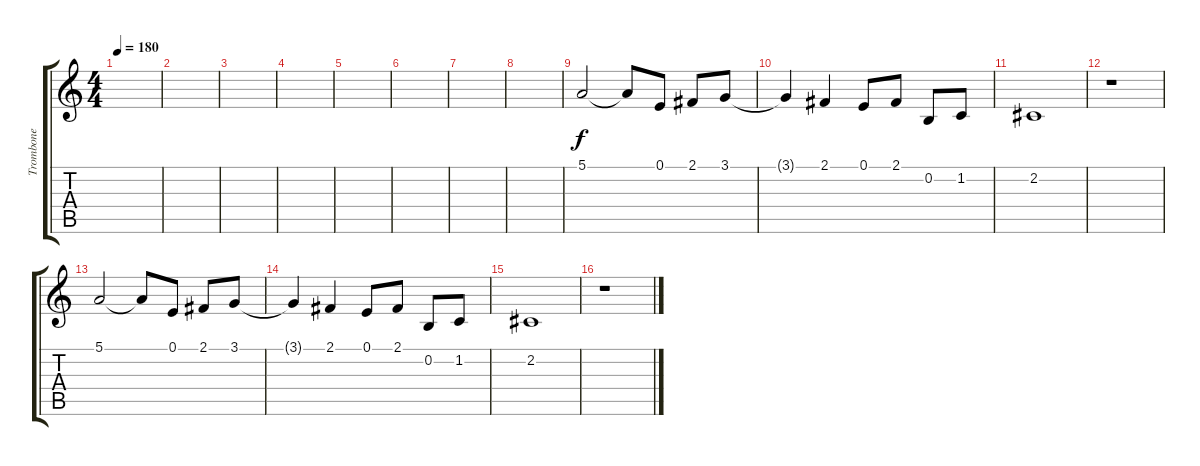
\track ("Trombone" "Trombone") {instrument trombone}
\staff {score tabs}
\tuning (E4 B3 G3 D3 A2 E2) {hide}
\ts (4 4)
\tempo 180
\clef g2
\ks c
|
|
|
|
|
|
|
|
5.1.2 5.1{t}.8 0.1.8 2.1.8 3.1.8 |
3.1{t}.4 2.1.4 0.1.8 2.1.8 0.2.8 1.2.8 |
2.2.1 |
r.1 |
5.1.2 5.1{t}.8 0.1.8 2.1.8 3.1.8 |
3.1{t}.4 2.1.4 0.1.8 2.1.8 0.2.8 1.2.8 |
2.2.1 |
r.1
